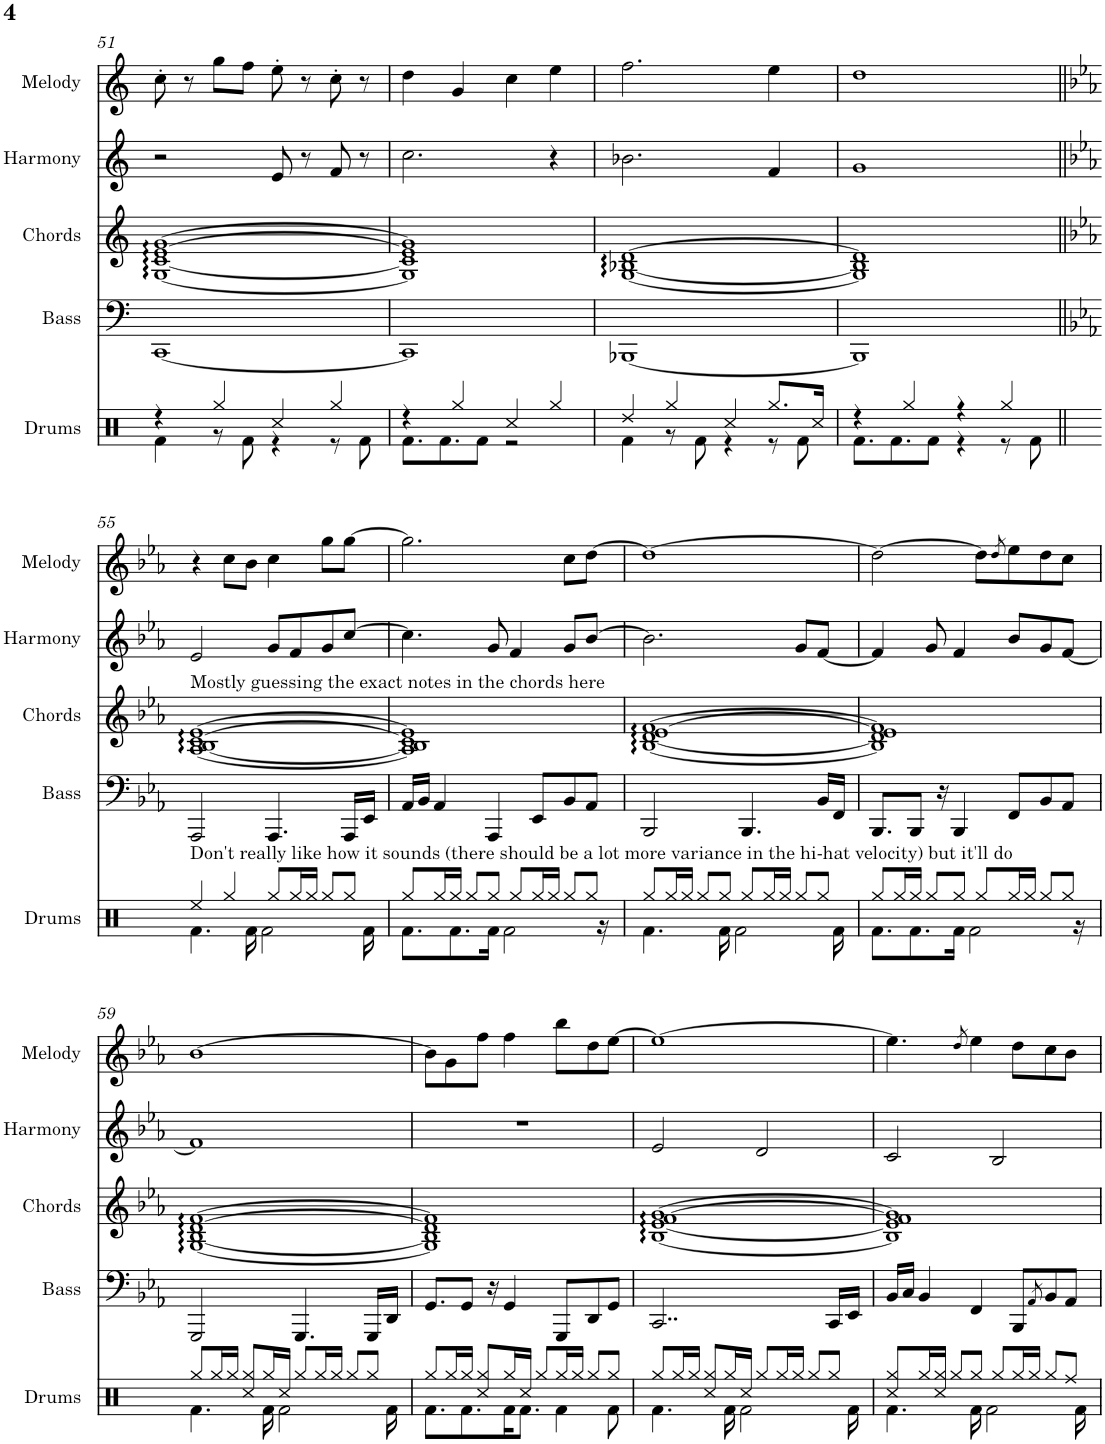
**kern	**kern	**kern	**kern
*part4	*part3	*part2	*part1
*staff4	*staff3	*staff2	*staff1
*I"Bass	*I"Chords	*I"Harmony	*I"Melody
*I'Bass	*I'Chords	*I'Harmony	*I'Melody
!!LO:PB:g=z
*clefF4	*clefG2	*clefG2	*clefG2
*k[]	*k[]	*k[]	*k[]
*M4/4	*M4/4	*M4/4	*M4/4
=51	=51	=51	=51
[1CC	[1G [1c [1e [1g	2r	8cc'\
.	.	.	8r
.	.	.	8gg\L
.	.	.	8ff\J
.	.	8e/	8ee'\
.	.	8r	8r
.	.	8f/	8cc'\
.	.	8r	8r
=52	=52	=52	=52
1CC]	1G] 1c] 1e] 1g]	2.cc\	4dd\
.	.	.	4g/
.	.	.	4cc\
.	.	4r	4ee\
=53	=53	=53	=53
[1BBB-X	[1G [1B-X [1d	2.b-X\	2.ff\
.	.	4f/	4ee\
=54	=54	=54	=54
1BBB-]	1G] 1B-] 1d]	1g	1dd
!!LO:LB:g=z
=55||	=55||	=55||	=55||
*k[b-e-a-]	*k[b-e-a-]	*k[b-e-a-]	*k[b-e-a-]
!	!LO:TX:a:t=Mostly guessing the exact notes in the chords here	!	!
2AAA-/	[1A- [1B- [1c [1e-	2e-/	4r
.	.	.	8cc\L
.	.	.	8b-\J
4.AAA-/	.	8g/L	4cc\
.	.	8f/	.
.	.	8g/	8gg\L
16AAA-/LL	.	[8cc/J	[8gg\J
16EE-/JJ	.	.	.
=56	=56	=56	=56
16AA-/LL	1A-] 1B-] 1c] 1e-]	4.cc\]	2.gg\]
16BB-/JJ	.	.	.
4AA-/	.	.	.
4AAA-/	.	8g/	.
.	.	4f/	.
8EE-/L	.	.	.
8BB-/	.	8g/L	8cc\L
8AA-/J	.	[8b-/J	[8dd\J
=57	=57	=57	=57
2BBB-/	[1B- [1d [1e- [1f	2.b-\]	1dd_
4.BBB-/	.	.	.
.	.	8g/L	.
16BB-/LL	.	[8f/J	.
16FF/JJ	.	.	.
=58	=58	=58	=58
8.BBB-/L	1B-] 1d] 1e-] 1f]	4f/]	2dd\_
8BBB-/J	.	.	.
.	.	8g/	.
16r	.	.	.
4BBB-/	.	4f/	.
.	.	.	8dd\L]
.	.	.	8qdd/
8FF/L	.	8b-/L	8ee-\
8BB-/	.	8g/	8dd\
8AA-/J	.	[8f/J	8cc\J
!!LO:LB:g=z
=59	=59	=59	=59
2GGG/	[1G [1B- [1d [1f	1f]	[1b-
4.GGG/	.	.	.
16GGG/LL	.	.	.
16DD/JJ	.	.	.
=60	=60	=60	=60
8.GG/L	1G] 1B-] 1d] 1f]	1r	8b-\L]
.	.	.	8g\
8GG/J	.	.	.
.	.	.	8ff\J
16r	.	.	.
4GG/	.	.	4ff\
8GGG/L	.	.	8bb-\L
8DD/	.	.	8dd\
8GG/J	.	.	[8ee-\J
=61	=61	=61	=61
2..CC/	[1B- [1e- [1f [1g	2e-/	1ee-_
.	.	2d/	.
16CC/LL	.	.	.
16EE-/JJ	.	.	.
=62	=62	=62	=62
16BB-/LL	1B-] 1e-] 1f] 1g]	2c/	4.ee-\]
16C/JJ	.	.	.
4BB-/	.	.	.
.	.	.	8qdd/
4FF/	.	.	4ee-\
.	.	2B-/	.
8BBB-/L	.	.	8dd\L
8qAA-/	.	.	.
8BB-/	.	.	8cc\
8AA-/J	.	.	8b-\J
=	=	=	=
*-	*-	*-	*-
